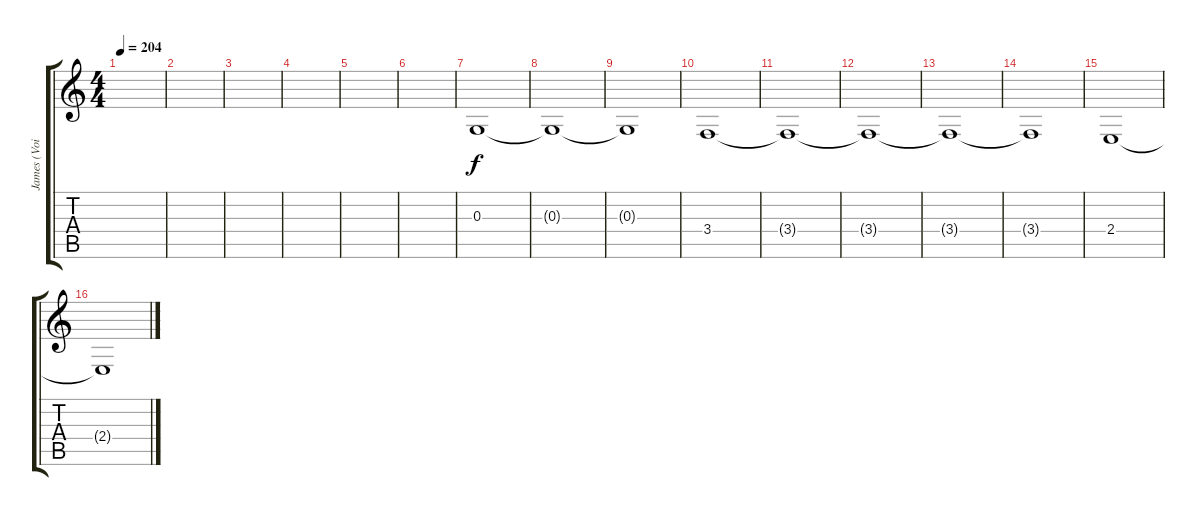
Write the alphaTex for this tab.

\track ("James (Voice)" "James (Voi") {instrument lead6voice}
\staff {score tabs}
\tuning (E4 B3 G3 D3 A2 E2) {hide}
\ts (4 4)
\tempo 204
\clef g2
\ks c
|
|
|
|
|
|
0.3.1{volume 4} |
0.3{t}.1 |
0.3{t}.1 |
3.4.1 |
3.4{t}.1{volume 8} |
3.4{t}.1 |
3.4{t}.1 |
3.4{t}.1 |
2.4.1 |
2.4{t}.1
